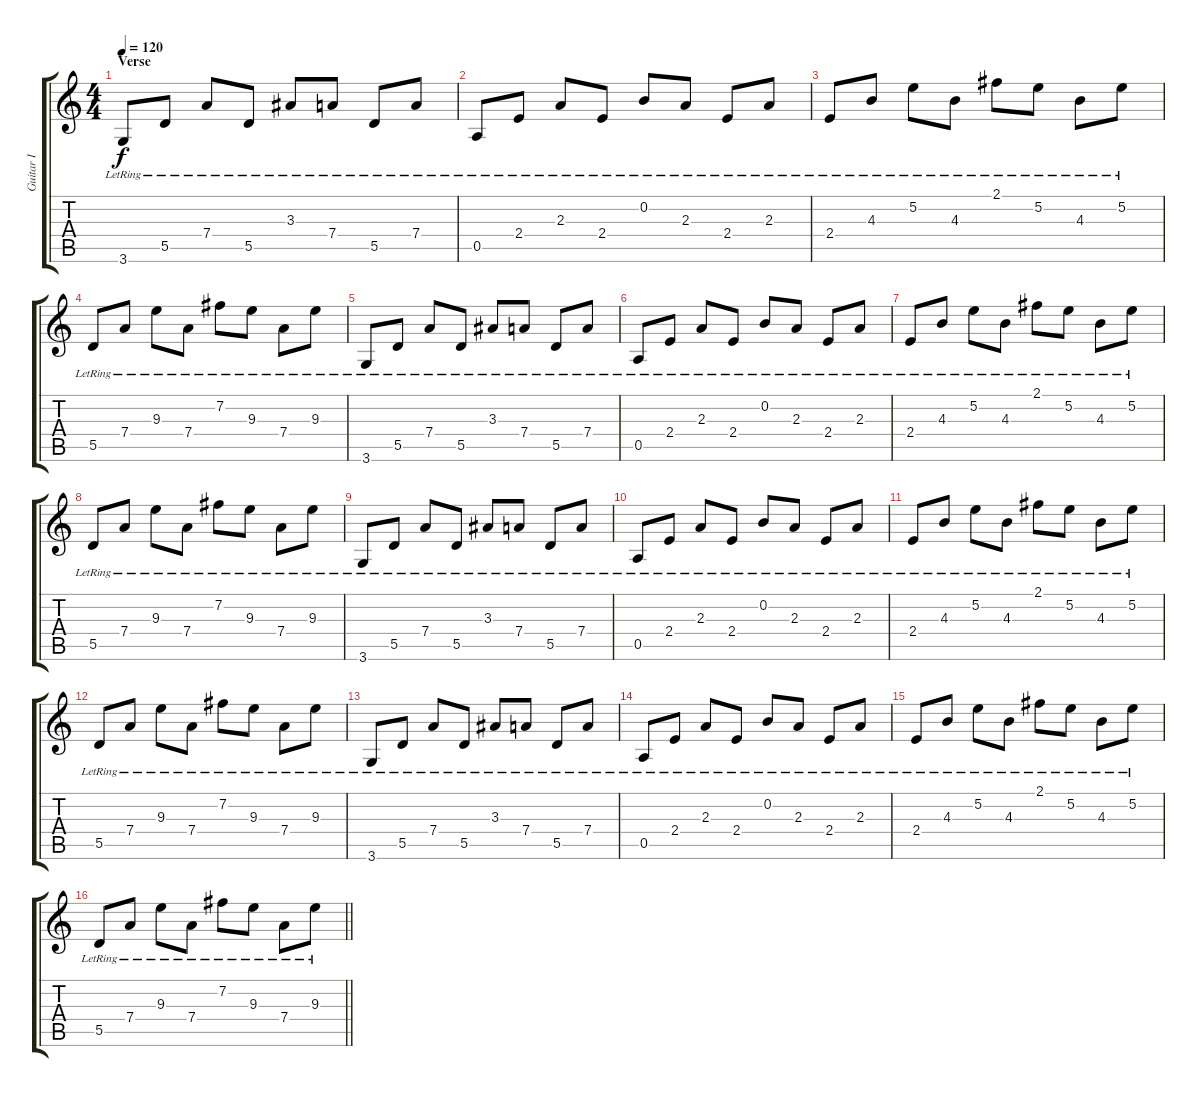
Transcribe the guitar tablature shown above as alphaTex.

\track ("Guitar I" "Guitar I") {instrument electricguitarclean}
\staff {score tabs}
\tuning (E4 B3 G3 D3 A2 E2) {hide}
\ts (4 4)
\section ("" "Verse")
\tempo 120
\clef g2
\ks c
3.6{lr}.8{dy f} 5.5{lr}.8 7.4{lr}.8 5.5{lr}.8 3.3{lr}.8 7.4{lr}.8 5.5{lr}.8 7.4{lr}.8 |
0.5{lr}.8 2.4{lr}.8 2.3{lr}.8 2.4{lr}.8 0.2{lr}.8 2.3{lr}.8 2.4{lr}.8 2.3{lr}.8 |
2.4{lr}.8 4.3{lr}.8 5.2{lr}.8 4.3{lr}.8 2.1{lr}.8 5.2{lr}.8 4.3{lr}.8 5.2{lr}.8 |
5.5{lr}.8 7.4{lr}.8 9.3{lr}.8 7.4{lr}.8 7.2{lr}.8 9.3{lr}.8 7.4{lr}.8 9.3{lr}.8 |
3.6{lr}.8 5.5{lr}.8 7.4{lr}.8 5.5{lr}.8 3.3{lr}.8 7.4{lr}.8 5.5{lr}.8 7.4{lr}.8 |
0.5{lr}.8 2.4{lr}.8 2.3{lr}.8 2.4{lr}.8 0.2{lr}.8 2.3{lr}.8 2.4{lr}.8 2.3{lr}.8 |
2.4{lr}.8 4.3{lr}.8 5.2{lr}.8 4.3{lr}.8 2.1{lr}.8 5.2{lr}.8 4.3{lr}.8 5.2{lr}.8 |
5.5{lr}.8 7.4{lr}.8 9.3{lr}.8 7.4{lr}.8 7.2{lr}.8 9.3{lr}.8 7.4{lr}.8 9.3{lr}.8 |
3.6{lr}.8 5.5{lr}.8 7.4{lr}.8 5.5{lr}.8 3.3{lr}.8 7.4{lr}.8 5.5{lr}.8 7.4{lr}.8 |
0.5{lr}.8 2.4{lr}.8 2.3{lr}.8 2.4{lr}.8 0.2{lr}.8 2.3{lr}.8 2.4{lr}.8 2.3{lr}.8 |
2.4{lr}.8 4.3{lr}.8 5.2{lr}.8 4.3{lr}.8 2.1{lr}.8 5.2{lr}.8 4.3{lr}.8 5.2{lr}.8 |
5.5{lr}.8 7.4{lr}.8 9.3{lr}.8 7.4{lr}.8 7.2{lr}.8 9.3{lr}.8 7.4{lr}.8 9.3{lr}.8 |
3.6{lr}.8 5.5{lr}.8 7.4{lr}.8 5.5{lr}.8 3.3{lr}.8 7.4{lr}.8 5.5{lr}.8 7.4{lr}.8 |
0.5{lr}.8 2.4{lr}.8 2.3{lr}.8 2.4{lr}.8 0.2{lr}.8 2.3{lr}.8 2.4{lr}.8 2.3{lr}.8 |
2.4{lr}.8 4.3{lr}.8 5.2{lr}.8 4.3{lr}.8 2.1{lr}.8 5.2{lr}.8 4.3{lr}.8 5.2{lr}.8 |
\barLineRight lightlight
5.5{lr}.8 7.4{lr}.8 9.3{lr}.8 7.4{lr}.8 7.2{lr}.8 9.3{lr}.8 7.4{lr}.8 9.3{lr}.8
